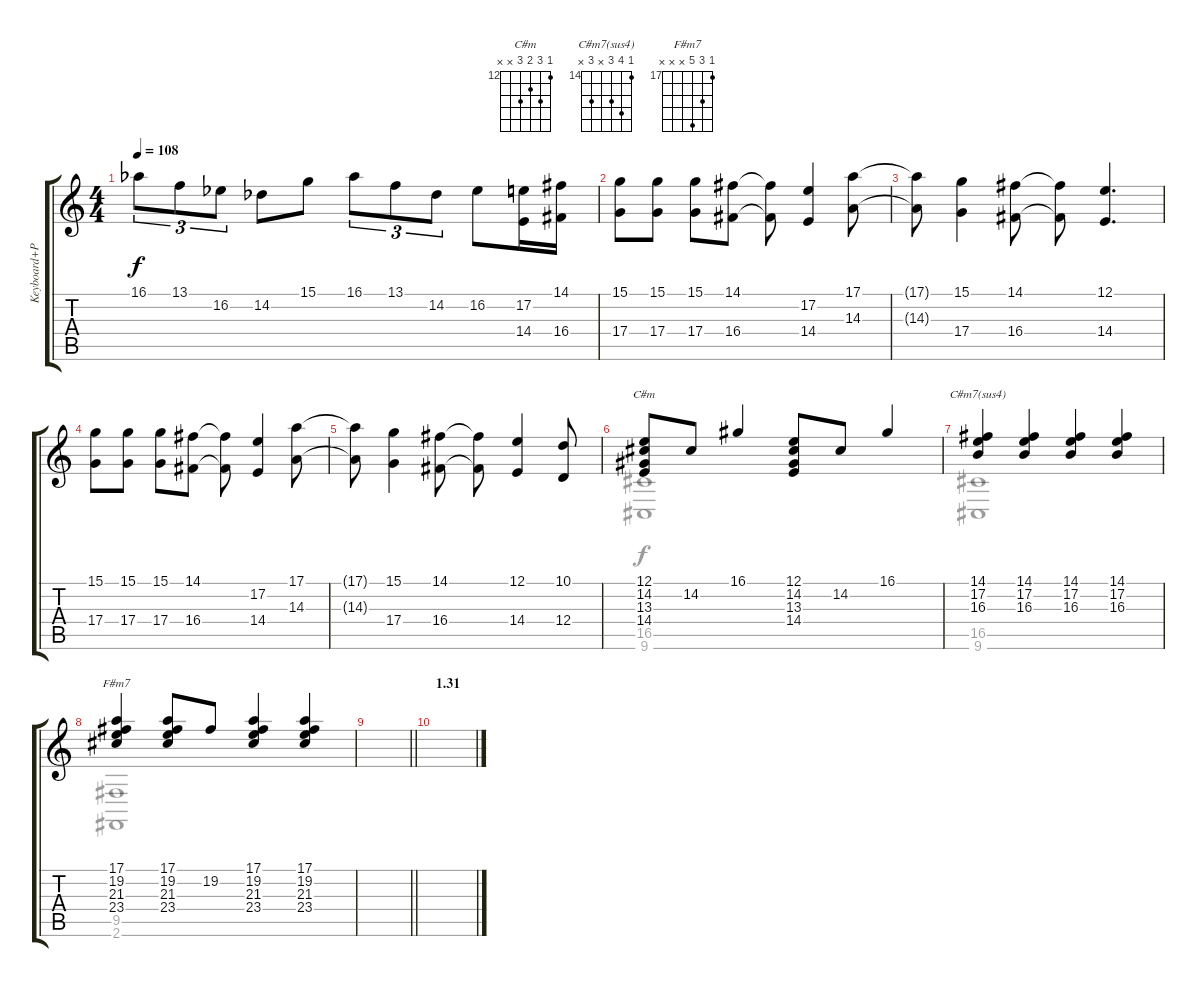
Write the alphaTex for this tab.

\track ("Keyboard+Piano" "Keyboard+P") {instrument clavinet}
\staff {score tabs}
\tuning (E4 B3 G3 D3 A2 E2) {hide}
\chord ("C#m" 12 14 13 14 x x) {firstfret 12}
\chord ("C#m7(sus4)" 14 17 16 x 16 x) {firstfret 14}
\chord ("F#m7" 17 19 21 x x x) {firstfret 17}
\voice
\ts (4 4)
\tempo 108
\clef g2
\ks c
16.1{acc b}.8{tu (3 2) dy f} 13.1.8{tu (3 2)} 16.2{acc b}.8{tu (3 2)} 14.2{acc b}.8 15.1.8 16.1{acc b}.8{tu (3 2)} 13.1.8{tu (3 2)} 14.2{acc b}.8{tu (3 2)} 16.2{acc b}.8 (17.2 14.4).16 (14.1 16.4).16 |
(15.1 17.4).8 (15.1 17.4).8 (15.1 17.4).8 (14.1 16.4).8 (14.1{t} 16.4{t}).8 (17.2 14.4).4 (17.1 14.3).8 |
(17.1{t} 14.3{t}).8 (15.1 17.4).4 (14.1 16.4).8 (14.1{t} 16.4{t}).8 (12.1 14.4).4{d} |
(15.1 17.4).8 (15.1 17.4).8 (15.1 17.4).8 (14.1 16.4).8 (14.1{t} 16.4{t}).8 (17.2 14.4).4 (17.1 14.3).8 |
(17.1{t} 14.3{t}).8 (15.1 17.4).4 (14.1 16.4).8 (14.1{t} 16.4{t}).8 (12.1 14.4).4 (10.1 12.4).8 |
(12.1 14.2 13.3 14.4).8{ch "C#m"} 14.2.8 16.1.4 (12.1 14.2 13.3 14.4).8 14.2.8 16.1.4 |
(14.1 17.2 16.3).4{ch "C#m7(sus4)"} (14.1 17.2 16.3).4 (14.1 17.2 16.3).4 (14.1 17.2 16.3).4 |
(17.1 19.2 21.3 23.4).4{ch "F#m7"} (17.1 19.2 21.3 23.4).8 19.2.8 (17.1 19.2 21.3 23.4).4 (17.1 19.2 21.3 23.4).4 |
\barLineRight lightlight
|
\section ("" "1.31")
|
|
|
|
|
|
\voice
\clef g2
\ottava regular
\simile none
\ks c
|
|
|
|
|
(16.5 9.6).1 |
(16.5 9.6).1 |
(9.5 2.6).1 |
\barLineRight lightlight
|
|
|
|
|
|
|
